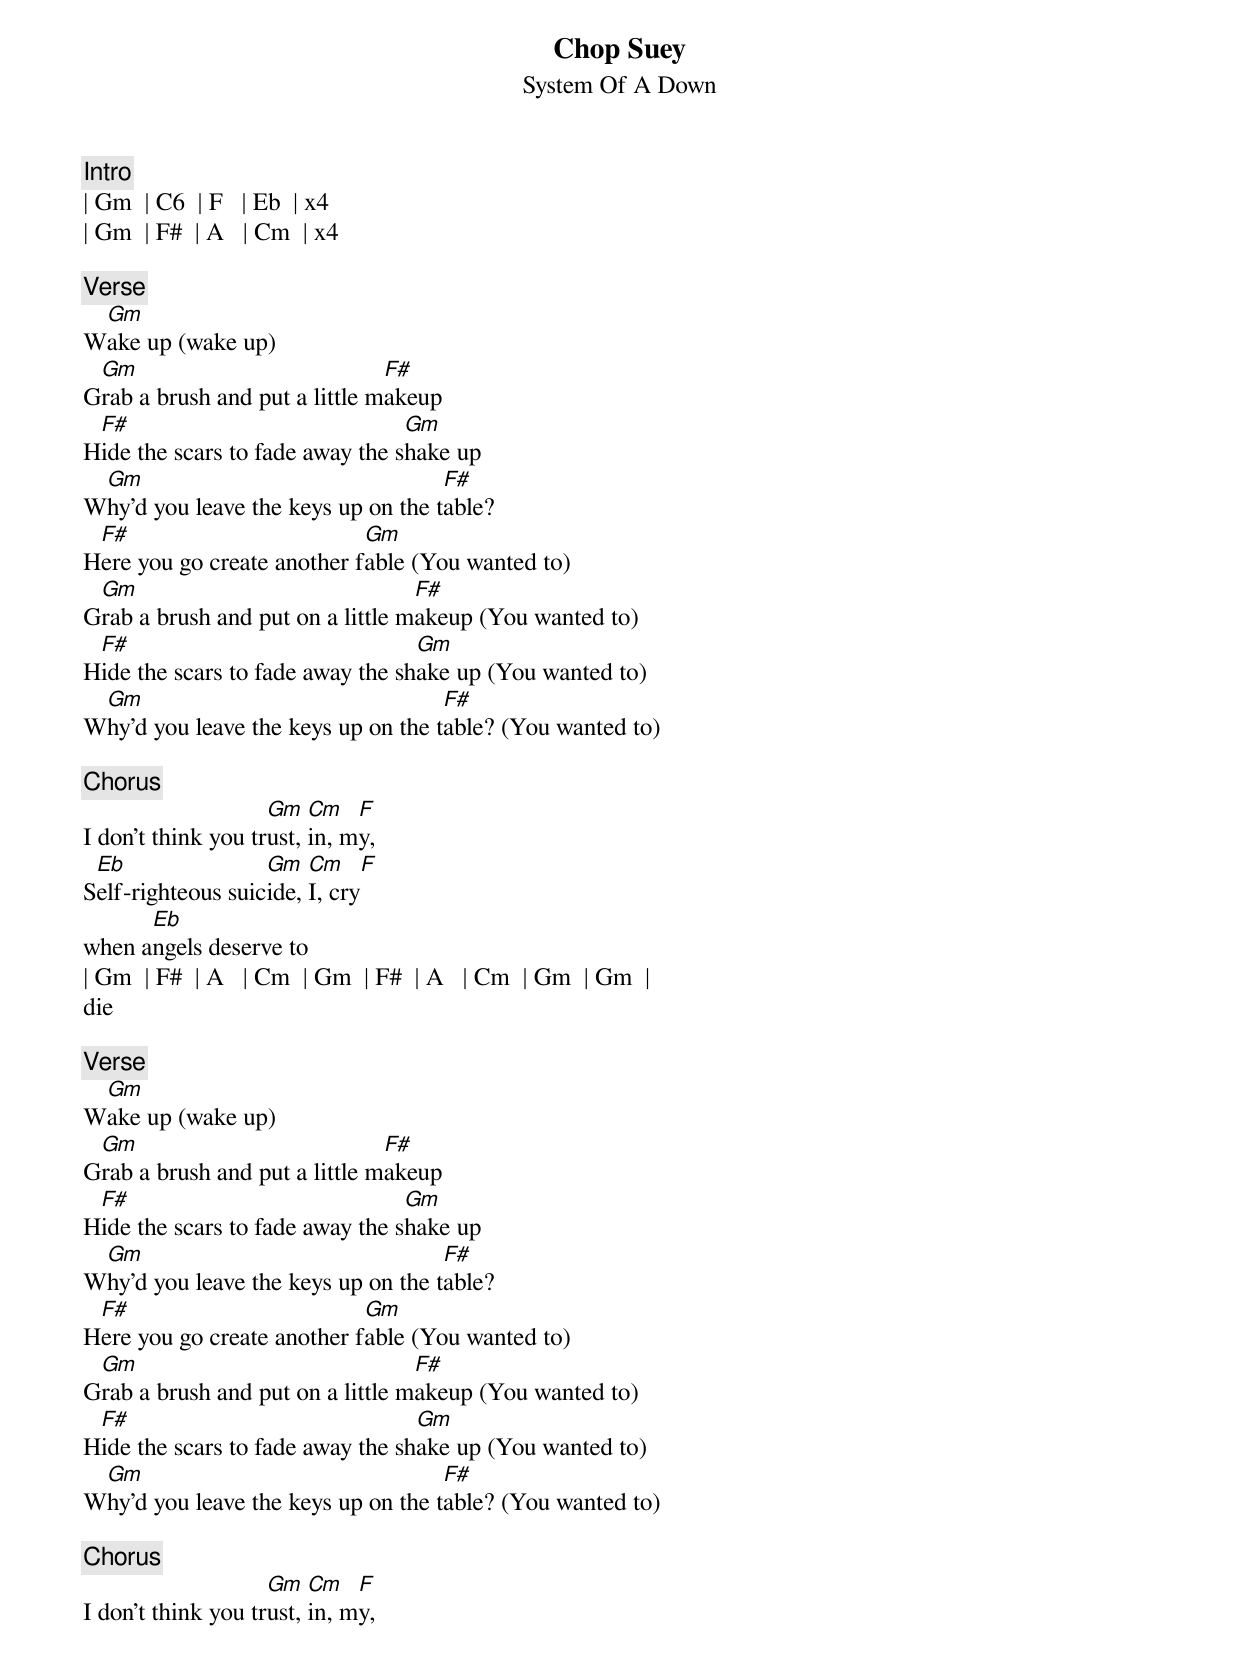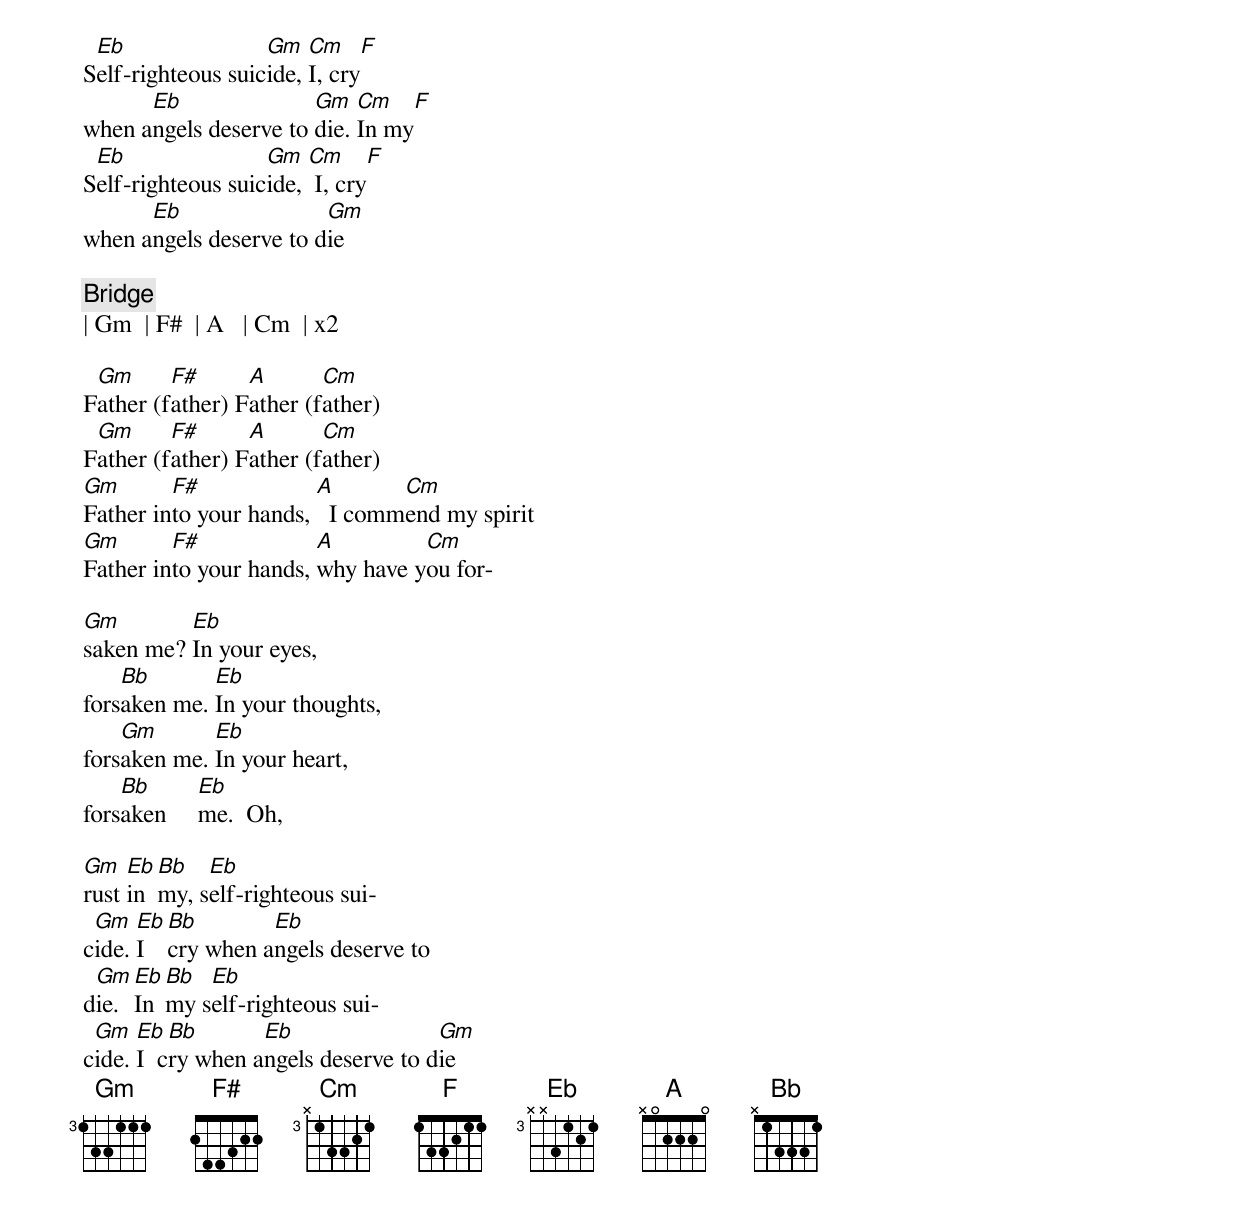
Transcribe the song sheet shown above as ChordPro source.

{t:Chop Suey}
{st:System Of A Down}

{c: Intro}
| Gm  | C6  | F   | Eb  | x4
| Gm  | F#  | A   | Cm  | x4

{c: Verse}
W[Gm]ake up (wake up)
G[Gm]rab a brush and put a little m[F#]akeup
H[F#]ide the scars to fade away the s[Gm]hake up
W[Gm]hy'd you leave the keys up on the t[F#]able?
H[F#]ere you go create another f[Gm]able (You wanted to)
G[Gm]rab a brush and put on a little m[F#]akeup (You wanted to)
H[F#]ide the scars to fade away the sh[Gm]ake up (You wanted to)
W[Gm]hy'd you leave the keys up on the t[F#]able? (You wanted to)

{c: Chorus}
I don't think you tr[Gm]ust, [Cm]in, m[F]y,
S[Eb]elf-righteous suic[Gm]ide, [Cm]I, cry[F]
when a[Eb]ngels deserve to
| Gm  | F#  | A   | Cm  | Gm  | F#  | A   | Cm  | Gm  | Gm  |
die

{c: Verse}
W[Gm]ake up (wake up)
G[Gm]rab a brush and put a little m[F#]akeup
H[F#]ide the scars to fade away the s[Gm]hake up
W[Gm]hy'd you leave the keys up on the t[F#]able?
H[F#]ere you go create another f[Gm]able (You wanted to)
G[Gm]rab a brush and put on a little m[F#]akeup (You wanted to)
H[F#]ide the scars to fade away the sh[Gm]ake up (You wanted to)
W[Gm]hy'd you leave the keys up on the t[F#]able? (You wanted to)

{c: Chorus}
I don't think you tr[Gm]ust, [Cm]in, m[F]y,
S[Eb]elf-righteous suic[Gm]ide, [Cm]I, cry[F]
when a[Eb]ngels deserve to [Gm]die. [Cm]In my[F]
S[Eb]elf-righteous suic[Gm]ide, [Cm] I, cry[F]
when a[Eb]ngels deserve to d[Gm]ie

{c: Bridge}
| Gm  | F#  | A   | Cm  | x2

F[Gm]ather (f[F#]ather) F[A]ather (f[Cm]ather)
F[Gm]ather (f[F#]ather) F[A]ather (f[Cm]ather)
[Gm]Father in[F#]to your hands, [A]  I comm[Cm]end my spirit
[Gm]Father in[F#]to your hands, [A]why have y[Cm]ou for-

[Gm]saken me? [Eb]In your eyes,
fors[Bb]aken me. [Eb]In your thoughts,
fors[Gm]aken me. [Eb]In your heart,
fors[Bb]aken     [Eb]me.  Oh,

[Gm]rust [Eb]in [Bb]my, s[Eb]elf-righteous sui-
c[Gm]ide. [Eb]I  [Bb]cry when a[Eb]ngels deserve to
d[Gm]ie. [Eb]In [Bb]my s[Eb]elf-righteous sui-
c[Gm]ide. [Eb]I  c[Bb]ry when a[Eb]ngels deserve to d[Gm]ie
